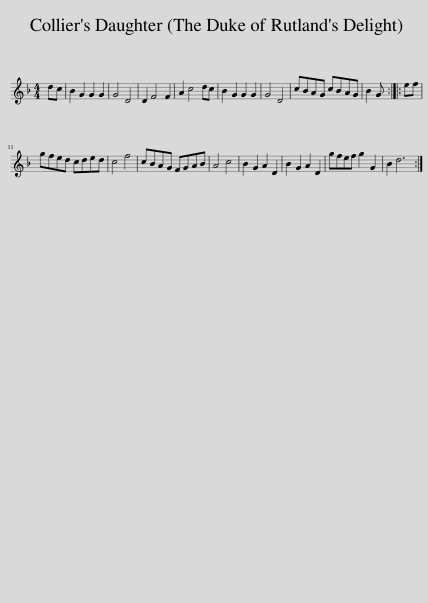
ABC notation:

X:1
L:1/8
M:4/4
I:linebreak $
K:F
V:1 treble
V:1
 dc | B2 G2 G2 G2 | G4 D4 | D2 F4 F2 | A2 c4 dc | %5
 B2 G2 G2 G2 | G4 D4 | cBAG cBAG | B2 G :: ef |$ %10
 gfed cded | c4 f4 | cBAG FGAB | A4 c4 | B2 G2 A2 D2 | %15
 B2 G2 A2 D2 | gfef g2 G2 | B2 d6 :| %18
